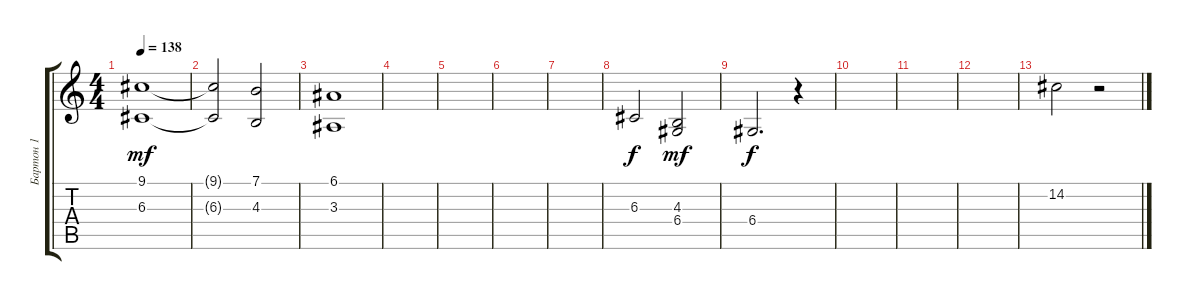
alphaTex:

\track ("Бартон 1" "Бартон 1") {instrument pad7halo}
\staff {score tabs}
\tuning (E4 B3 G3 D3 A2 E2) {hide}
\ts (4 4)
\tempo 138
\clef g2
\ks c
(9.1 6.3).1{dy mf} |
(9.1{t} 6.3{t}).2 (7.1 4.3).2 |
(6.1 3.3).1 |
|
|
|
|
6.3.2{dy f} (4.3 6.4).2{dy mf} |
6.4.2{d dy f} r.4 |
|
|
|
14.2.2 r.2
